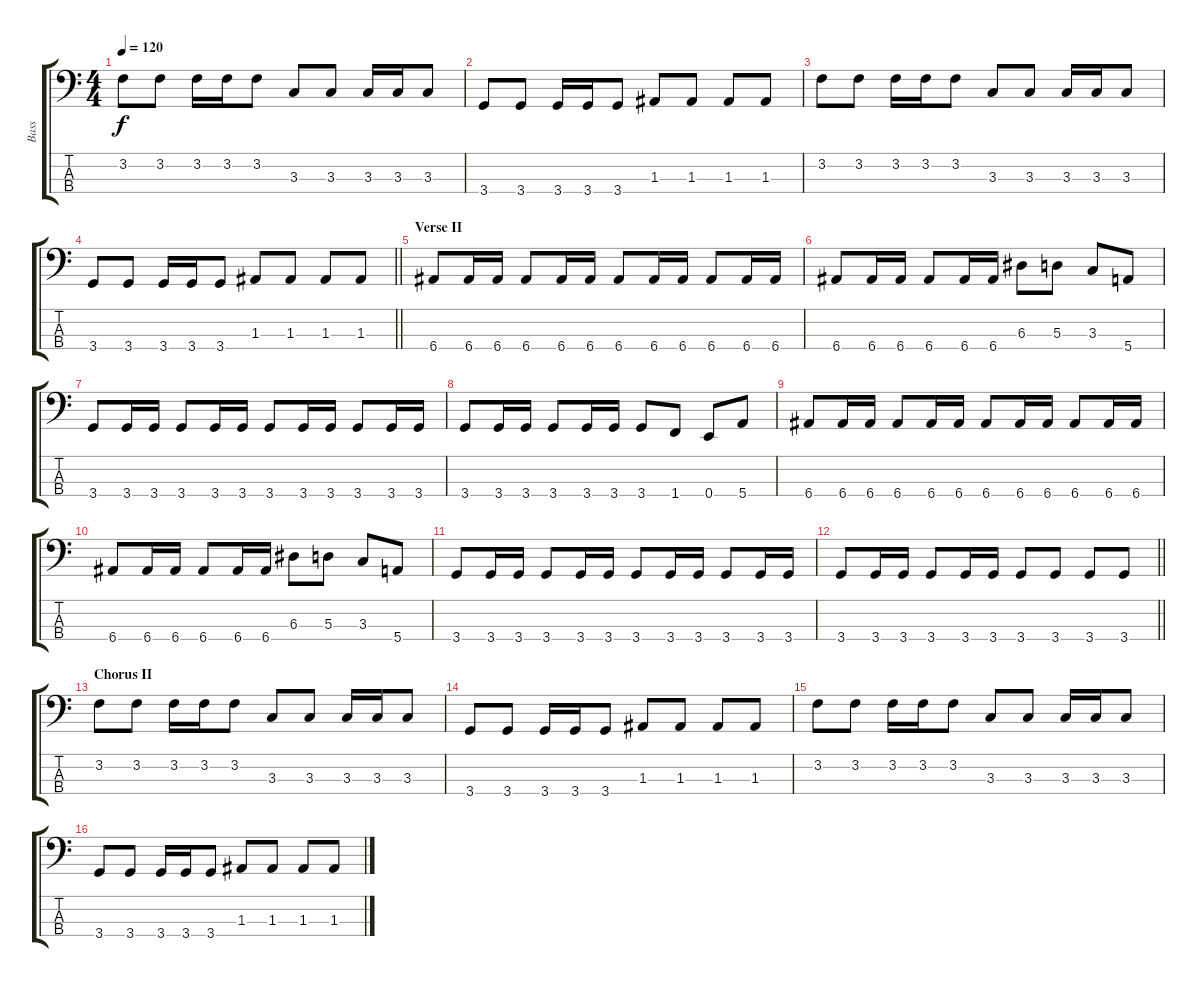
\track ("Bass" "Bass") {instrument electricbassfinger}
\staff {score tabs}
\tuning (G2 D2 A1 E1) {hide}
\ts (4 4)
\tempo 120
\clef f4
\ks c
3.2.8{dy f} 3.2.8 3.2.16 3.2.16 3.2.8 3.3.8 3.3.8 3.3.16 3.3.16 3.3.8 |
3.4.8 3.4.8 3.4.16 3.4.16 3.4.8 1.3.8 1.3.8 1.3.8 1.3.8 |
3.2.8 3.2.8 3.2.16 3.2.16 3.2.8 3.3.8 3.3.8 3.3.16 3.3.16 3.3.8 |
\barLineRight lightlight
3.4.8 3.4.8 3.4.16 3.4.16 3.4.8 1.3.8 1.3.8 1.3.8 1.3.8 |
\section ("" "Verse II")
6.4.8 6.4.16 6.4.16 6.4.8 6.4.16 6.4.16 6.4.8 6.4.16 6.4.16 6.4.8 6.4.16 6.4.16 |
6.4.8 6.4.16 6.4.16 6.4.8 6.4.16 6.4.16 6.3.8 5.3.8 3.3.8 5.4.8 |
3.4.8 3.4.16 3.4.16 3.4.8 3.4.16 3.4.16 3.4.8 3.4.16 3.4.16 3.4.8 3.4.16 3.4.16 |
3.4.8 3.4.16 3.4.16 3.4.8 3.4.16 3.4.16 3.4.8 1.4.8 0.4.8 5.4.8 |
6.4.8 6.4.16 6.4.16 6.4.8 6.4.16 6.4.16 6.4.8 6.4.16 6.4.16 6.4.8 6.4.16 6.4.16 |
6.4.8 6.4.16 6.4.16 6.4.8 6.4.16 6.4.16 6.3.8 5.3.8 3.3.8 5.4.8 |
3.4.8 3.4.16 3.4.16 3.4.8 3.4.16 3.4.16 3.4.8 3.4.16 3.4.16 3.4.8 3.4.16 3.4.16 |
\barLineRight lightlight
3.4.8 3.4.16 3.4.16 3.4.8 3.4.16 3.4.16 3.4.8 3.4.8 3.4.8 3.4.8 |
\section ("" "Chorus II")
3.2.8 3.2.8 3.2.16 3.2.16 3.2.8 3.3.8 3.3.8 3.3.16 3.3.16 3.3.8 |
3.4.8 3.4.8 3.4.16 3.4.16 3.4.8 1.3.8 1.3.8 1.3.8 1.3.8 |
3.2.8 3.2.8 3.2.16 3.2.16 3.2.8 3.3.8 3.3.8 3.3.16 3.3.16 3.3.8 |
3.4.8 3.4.8 3.4.16 3.4.16 3.4.8 1.3.8 1.3.8 1.3.8 1.3.8
